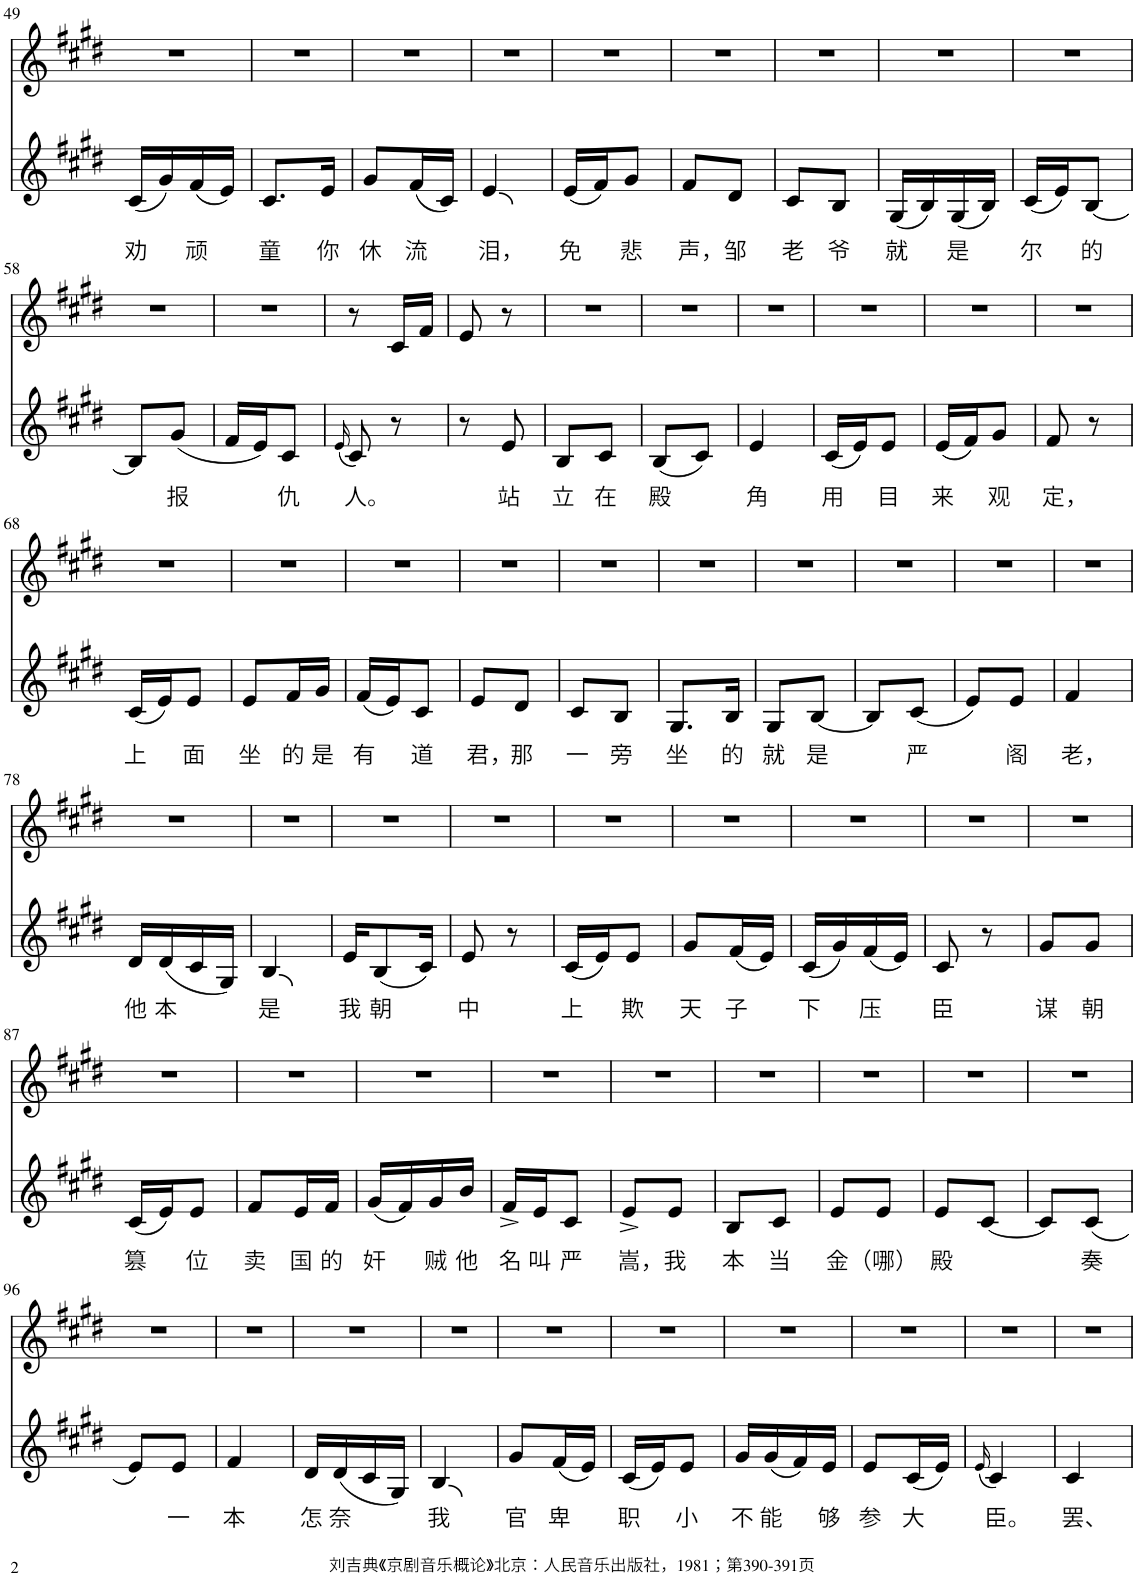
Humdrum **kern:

**kern	**text	**kern
*part2	*part2	*part1
*staff2	*staff2	*staff1
*I"Piano	*	*I"Piano
*I'Pno	*	*I'Pno
!!LO:PB:g=z
*clefG2	*	*clefG2
*k[f#c#g#d#]	*	*k[f#c#g#d#]
*M1/4	*	*M1/4
=49	=49	=49
!	!LO:LY:b	!
(16c#/LL	劝	4r
16g#/)	.	.
!	!LO:LY:b	!
(16f#/	顽	.
16e/JJ)	.	.
=50	=50	=50
!	!LO:LY:b	!
8.c#/L	童	4r
!	!LO:LY:b	!
16e/Jk	你	.
=51	=51	=51
!	!LO:LY:b	!
8g#/L	休	4r
!	!LO:LY:b	!
(16f#/L	流	.
16c#/JJ)	.	.
=52	=52	=52
!	!LO:LY:b	!
4e/	泪，	4r
=53	=53	=53
!	!LO:LY:b	!
(16e/LL	免	4r
16f#/J)	.	.
!	!LO:LY:b	!
8g#/J	悲	.
=54	=54	=54
!	!LO:LY:b	!
8f#/L	声，	4r
!	!LO:LY:b	!
8d#/J	邹	.
=55	=55	=55
!	!LO:LY:b	!
8c#/L	老	4r
!	!LO:LY:b	!
8B/J	爷	.
=56	=56	=56
!	!LO:LY:b	!
(16G#/LL	就	4r
16B/)	.	.
!	!LO:LY:b	!
(16G#/	是	.
16B/JJ)	.	.
=57	=57	=57
!	!LO:LY:b	!
(16c#/LL	尔	4r
16e/J)	.	.
!	!LO:LY:b	!
[8B/J	的	.
!!LO:LB:g=z
=58	=58	=58
8B/L]	.	4r
!	!LO:LY:b	!
(8g#/J	报	.
=59	=59	=59
16f#/LL	.	4r
16e/J)	.	.
!	!LO:LY:b	!
8c#/J	仇	.
=60	=60	=60
(16qe/	.	.
!	!LO:LY:b	!
8c#/)	人。	8r
8r	.	16c#/LL
.	.	16f#/JJ
=61	=61	=61
8r	.	8e/
!	!LO:LY:b	!
8e/	站	8r
=62	=62	=62
!	!LO:LY:b	!
8B/L	立	4r
!	!LO:LY:b	!
8c#/J	在	.
=63	=63	=63
!	!LO:LY:b	!
(8B/L	殿	4r
8c#/J)	.	.
=64	=64	=64
!	!LO:LY:b	!
4e/	角	4r
=65	=65	=65
!	!LO:LY:b	!
(16c#/LL	用	4r
16e/J)	.	.
!	!LO:LY:b	!
8e/J	目	.
=66	=66	=66
!	!LO:LY:b	!
(16e/LL	来	4r
16f#/J)	.	.
!	!LO:LY:b	!
8g#/J	观	.
=67	=67	=67
!	!LO:LY:b	!
8f#/	定，	4r
8r	.	.
!!LO:LB:g=z
=68	=68	=68
!	!LO:LY:b	!
(16c#/LL	上	4r
16e/J)	.	.
!	!LO:LY:b	!
8e/J	面	.
=69	=69	=69
!	!LO:LY:b	!
8e/L	坐	4r
!	!LO:LY:b	!
16f#/L	的	.
!	!LO:LY:b	!
16g#/JJ	是	.
=70	=70	=70
!	!LO:LY:b	!
(16f#/LL	有	4r
16e/J)	.	.
!	!LO:LY:b	!
8c#/J	道	.
=71	=71	=71
!	!LO:LY:b	!
8e/L	君，	4r
!	!LO:LY:b	!
8d#/J	那	.
=72	=72	=72
!	!LO:LY:b	!
8c#/L	一	4r
!	!LO:LY:b	!
8B/J	旁	.
=73	=73	=73
!	!LO:LY:b	!
8.G#/L	坐	4r
!	!LO:LY:b	!
16B/Jk	的	.
=74	=74	=74
!	!LO:LY:b	!
8G#/L	就	4r
!	!LO:LY:b	!
[8B/J	是	.
=75	=75	=75
8B/L]	.	4r
!	!LO:LY:b	!
(8c#/J	严	.
=76	=76	=76
8e/L)	.	4r
!	!LO:LY:b	!
8e/J	阁	.
=77	=77	=77
!	!LO:LY:b	!
4f#/	老，	4r
!!LO:LB:g=z
=78	=78	=78
!	!LO:LY:b	!
16d#/LL	他	4r
!	!LO:LY:b	!
(16d#/	本	.
16c#/	.	.
16G#/JJ)	.	.
=79	=79	=79
!	!LO:LY:b	!
4B/	是	4r
=80	=80	=80
!	!LO:LY:b	!
16e/KL	我	4r
!	!LO:LY:b	!
(8B/	朝	.
16c#/Jk)	.	.
=81	=81	=81
!	!LO:LY:b	!
8e/	中	4r
8r	.	.
=82	=82	=82
!	!LO:LY:b	!
(16c#/LL	上	4r
16e/J)	.	.
!	!LO:LY:b	!
8e/J	欺	.
=83	=83	=83
!	!LO:LY:b	!
8g#/L	天	4r
!	!LO:LY:b	!
(16f#/L	子	.
16e/JJ)	.	.
=84	=84	=84
!	!LO:LY:b	!
(16c#/LL	下	4r
16g#/)	.	.
!	!LO:LY:b	!
(16f#/	压	.
16e/JJ)	.	.
=85	=85	=85
!	!LO:LY:b	!
8c#/	臣	4r
8r	.	.
=86	=86	=86
!	!LO:LY:b	!
8g#/L	谋	4r
!	!LO:LY:b	!
8g#/J	朝	.
!!LO:LB:g=z
=87	=87	=87
!	!LO:LY:b	!
(16c#/LL	篡	4r
16e/J)	.	.
!	!LO:LY:b	!
8e/J	位	.
=88	=88	=88
!	!LO:LY:b	!
8f#/L	卖	4r
!	!LO:LY:b	!
16e/L	国	.
!	!LO:LY:b	!
16f#/JJ	的	.
=89	=89	=89
!	!LO:LY:b	!
(16g#/LL	奸	4r
16f#/)	.	.
!	!LO:LY:b	!
16g#/	贼	.
!	!LO:LY:b	!
16b/JJ	他	.
=90	=90	=90
!	!LO:LY:b	!
16f#^/LL	名	4r
!	!LO:LY:b	!
16e/J	叫	.
!	!LO:LY:b	!
8c#/J	严	.
=91	=91	=91
!	!LO:LY:b	!
8e^/L	嵩，	4r
!	!LO:LY:b	!
8e/J	我	.
=92	=92	=92
!	!LO:LY:b	!
8B/L	本	4r
!	!LO:LY:b	!
8c#/J	当	.
=93	=93	=93
!	!LO:LY:b	!
8e/L	金	4r
!	!LO:LY:b	!
8e/J	（哪）	.
=94	=94	=94
!	!LO:LY:b	!
8e/L	殿	4r
[8c#/J	.	.
=95	=95	=95
8c#/L]	.	4r
!	!LO:LY:b	!
(8c#/J	奏	.
!!LO:LB:g=z
=96	=96	=96
8e/L)	.	4r
!	!LO:LY:b	!
8e/J	一	.
=97	=97	=97
!	!LO:LY:b	!
4f#/	本	4r
=98	=98	=98
!	!LO:LY:b	!
16d#/LL	怎	4r
!	!LO:LY:b	!
(16d#/	奈	.
16c#/	.	.
16G#/JJ)	.	.
=99	=99	=99
!	!LO:LY:b	!
4B/	我	4r
=100	=100	=100
!	!LO:LY:b	!
8g#/L	官	4r
!	!LO:LY:b	!
(16f#/L	卑	.
16e/JJ)	.	.
=101	=101	=101
!	!LO:LY:b	!
(16c#/LL	职	4r
16e/J)	.	.
!	!LO:LY:b	!
8e/J	小	.
=102	=102	=102
!	!LO:LY:b	!
16g#/LL	不	4r
!	!LO:LY:b	!
(16g#/	能	.
16f#/)	.	.
!	!LO:LY:b	!
16e/JJ	够	.
=103	=103	=103
!	!LO:LY:b	!
8e/L	参	4r
!	!LO:LY:b	!
(16c#/L	大	.
16e/JJ)	.	.
=104	=104	=104
(16qe/	.	.
!	!LO:LY:b	!
4c#/)	臣。	4r
=105	=105	=105
!	!LO:LY:b	!
4c#/	罢、	4r
=	=	=
*-	*-	*-
